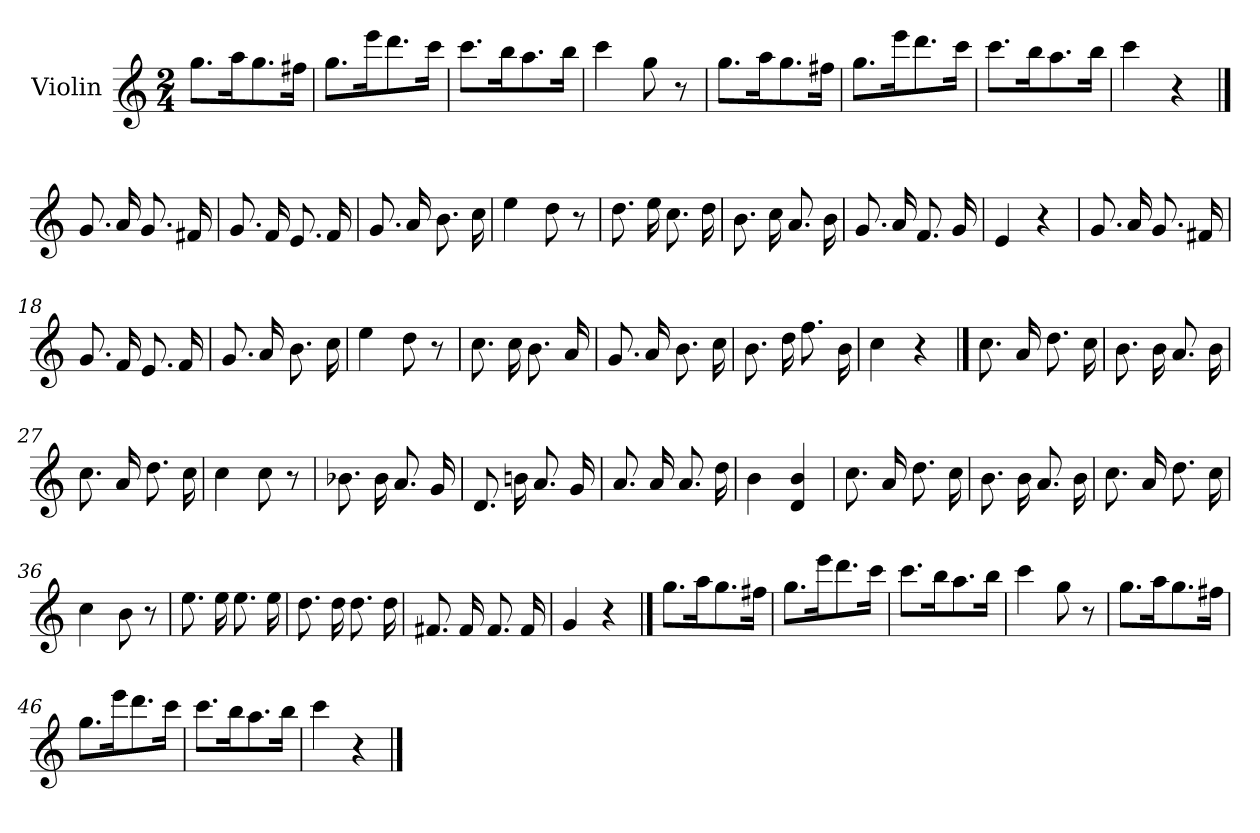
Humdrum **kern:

**kern	**dynam
*part1	*part1
*staff1	*staff1
*I"Violin	*
*I'Vln.	*
*clefG2	*
*M2/4	*
=1	=1
8.ggL	Allegro
16aak	.
8.gg	.
16ff#XJk	.
=2	=2
8.ggL	.
16eeek	.
8.ddd	.
16cccJk	.
=3	=3
8.cccL	.
16bbk	.
8.aa	.
16bbJk	.
=4	=4
4ccc	.
8gg	.
8r	.
=5	=5
8.ggL	.
16aak	.
8.gg	.
16ff#XJk	.
=6	=6
8.ggL	.
16eeek	.
8.ddd	.
16cccJk	.
=7	=7
8.cccL	.
16bbk	.
8.aa	.
16bbJk	.
!!LO:LB:g=z
=8	=8
4ccc	.
4r	.
==9	==9
8.g	.
16a	.
8.g	.
16f#X	.
=10	=10
8.g	.
16f	.
8.e	.
16f	.
=11	=11
8.g	.
16a	.
8.b	.
16cc	.
=12	=12
4ee	.
8dd	.
8r	.
=13	=13
8.dd	.
16ee	.
8.cc	.
16dd	.
=14	=14
8.b	.
16cc	.
8.a	.
16b	.
!!LO:LB:g=z
=15	=15
8.g	.
16a	.
8.f	.
16g	.
=16	=16
4e	.
4r	.
=17	=17
8.g	.
16a	.
8.g	.
16f#X	.
=18	=18
8.g	.
16f	.
8.e	.
16f	.
=19	=19
8.g	.
16a	.
8.b	.
16cc	.
=20	=20
4ee	.
8dd	.
8r	.
=21	=21
8.cc	.
16cc	.
8.b	.
16a	.
!!LO:LB:g=z
=22	=22
8.g	.
16a	.
8.b	.
16cc	.
=23	=23
8.b	.
16dd	.
8.ff	.
16b	.
=24	=24
4cc	.
4r	.
==25	==25
8.cc	.
16a	.
8.dd	.
16cc	.
=26	=26
8.b	.
16b	.
8.a	.
16b	.
=27	=27
8.cc	.
16a	.
8.dd	.
16cc	.
=28	=28
4cc	.
8cc	.
8r	.
!!LO:LB:g=z
=29	=29
8.b-X	.
16b-	.
8.a	.
16g	.
=30	=30
8.d	.
16bn	.
8.a	.
16g	.
=31	=31
8.a	.
16a	.
8.a	.
16dd	.
=32	=32
4b	.
4d 4b	.
=33	=33
8.cc	.
16a	.
8.dd	.
16cc	.
=34	=34
8.b	.
16b	.
8.a	.
16b	.
=35	=35
8.cc	.
16a	.
8.dd	.
16cc	.
!!LO:LB:g=z
=36	=36
4cc	.
8b	.
8r	.
=37	=37
8.ee	.
16ee	.
8.ee	.
16ee	.
=38	=38
8.dd	.
16dd	.
8.dd	.
16dd	.
=39	=39
8.f#X	.
16f#	.
8.f#	.
16f#	.
=40	=40
4g	.
4r	.
==41	==41
8.ggL	.
16aak	.
8.gg	.
16ff#XJk	.
=42	=42
8.ggL	.
16eeek	.
8.ddd	.
16cccJk	.
!!LO:LB:g=z
=43	=43
8.cccL	.
16bbk	.
8.aa	.
16bbJk	.
=44	=44
4ccc	.
8gg	.
8r	.
=45	=45
8.ggL	.
16aak	.
8.gg	.
16ff#XJk	.
=46	=46
8.ggL	.
16eeek	.
8.ddd	.
16cccJk	.
=47	=47
8.cccL	.
16bbk	.
8.aa	.
16bbJk	.
=48	=48
4ccc	.
4r	.
==	==
*-	*-
